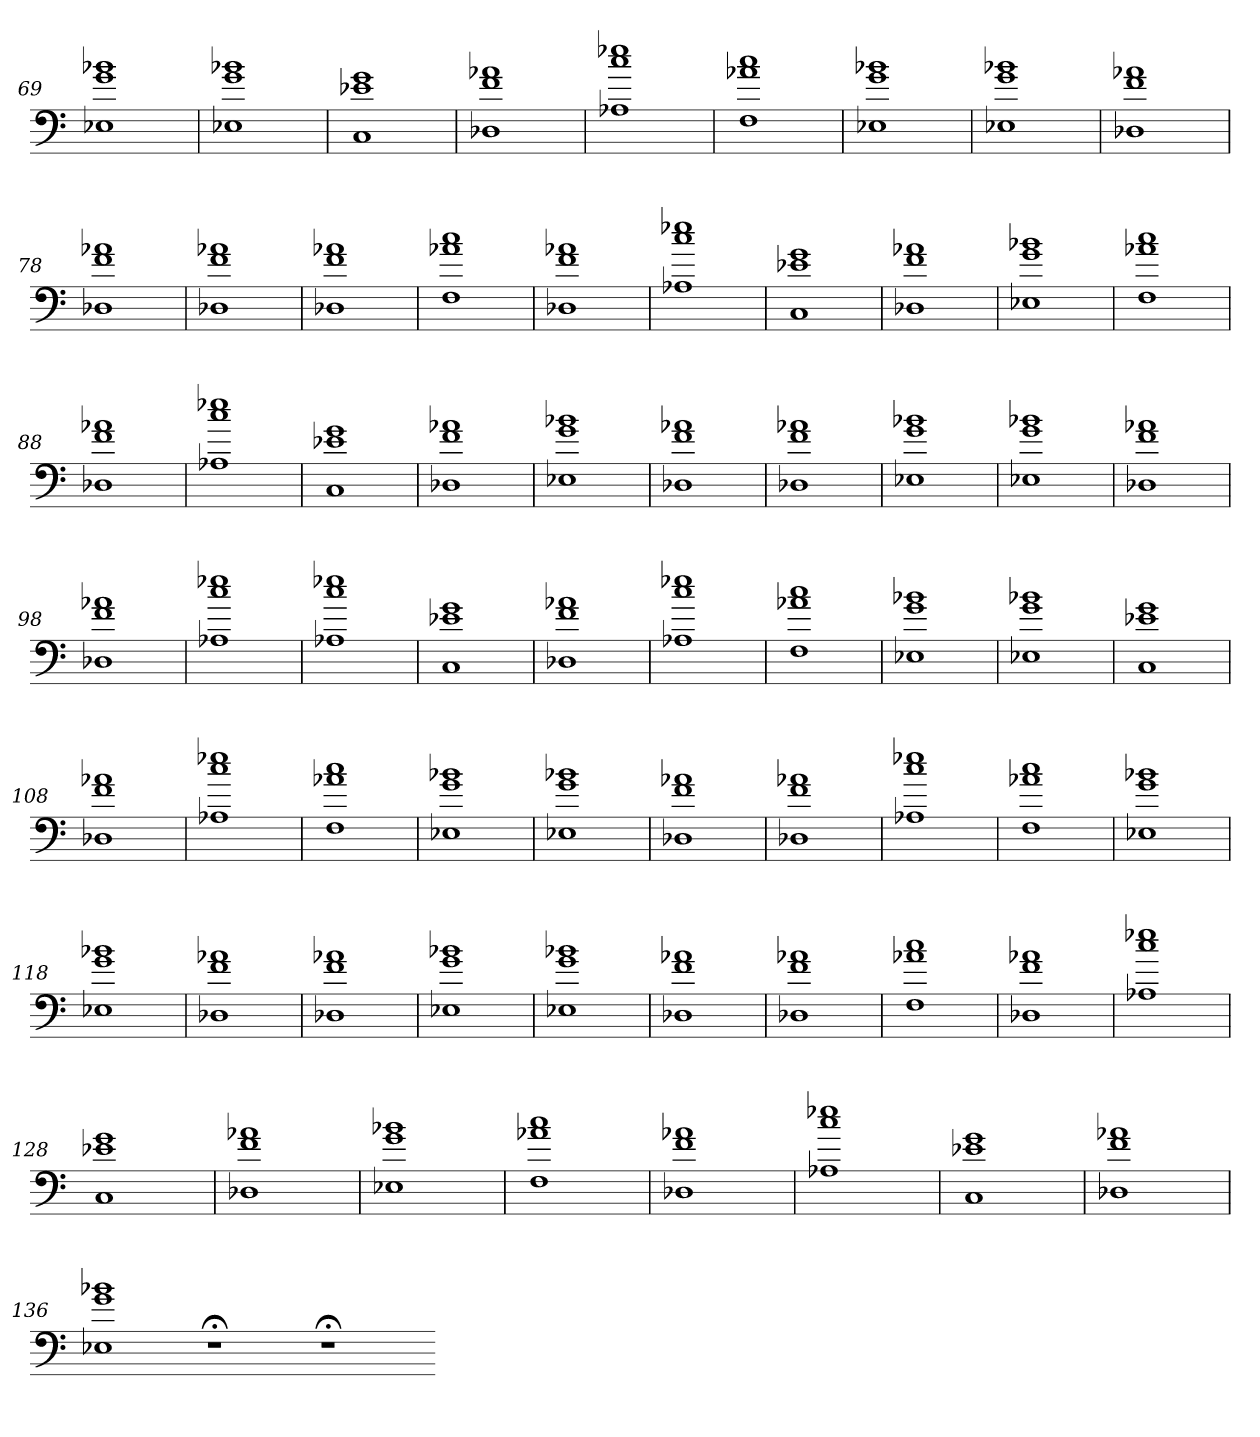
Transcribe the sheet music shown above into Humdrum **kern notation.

**kern
*part1
*staff1
=69
1E-X 1g 1b-X
=70
1E-X 1g 1b-X
=71
1C 1e-X 1g
=72
1D-X 1f 1a-X
=73
1A-X 1cc 1ee-X
=74
1F 1a-X 1cc
=75
1E-X 1g 1b-X
=76
1E-X 1g 1b-X
=77
1D-X 1f 1a-X
=78
1D-X 1f 1a-X
=79
1D-X 1f 1a-X
=80
1D-X 1f 1a-X
=81
1F 1a-X 1cc
=82
1D-X 1f 1a-X
=83
1A-X 1cc 1ee-X
=84
1C 1e-X 1g
=85
1D-X 1f 1a-X
=86
1E-X 1g 1b-X
=87
1F 1a-X 1cc
=88
1D-X 1f 1a-X
=89
1A-X 1cc 1ee-X
=90
1C 1e-X 1g
=91
1D-X 1f 1a-X
=92
1E-X 1g 1b-X
=93
1D-X 1f 1a-X
=94
1D-X 1f 1a-X
=95
1E-X 1g 1b-X
=96
1E-X 1g 1b-X
=97
1D-X 1f 1a-X
=98
1D-X 1f 1a-X
=99
1A-X 1cc 1ee-X
=100
1A-X 1cc 1ee-X
=101
1C 1e-X 1g
=102
1D-X 1f 1a-X
=103
1A-X 1cc 1ee-X
=104
1F 1a-X 1cc
=105
1E-X 1g 1b-X
=106
1E-X 1g 1b-X
=107
1C 1e-X 1g
=108
1D-X 1f 1a-X
=109
1A-X 1cc 1ee-X
=110
1F 1a-X 1cc
=111
1E-X 1g 1b-X
=112
1E-X 1g 1b-X
=113
1D-X 1f 1a-X
=114
1D-X 1f 1a-X
=115
1A-X 1cc 1ee-X
=116
1F 1a-X 1cc
=117
1E-X 1g 1b-X
=118
1E-X 1g 1b-X
=119
1D-X 1f 1a-X
=120
1D-X 1f 1a-X
=121
1E-X 1g 1b-X
=122
1E-X 1g 1b-X
=123
1D-X 1f 1a-X
=124
1D-X 1f 1a-X
=125
1F 1a-X 1cc
=126
1D-X 1f 1a-X
=127
1A-X 1cc 1ee-X
=128
1C 1e-X 1g
=129
1D-X 1f 1a-X
=130
1E-X 1g 1b-X
=131
1F 1a-X 1cc
=132
1D-X 1f 1a-X
=133
1A-X 1cc 1ee-X
=134
1C 1e-X 1g
=135
1D-X 1f 1a-X
=136
1E-X 1g 1b-X
1r;<
1r;<
=-
*-
